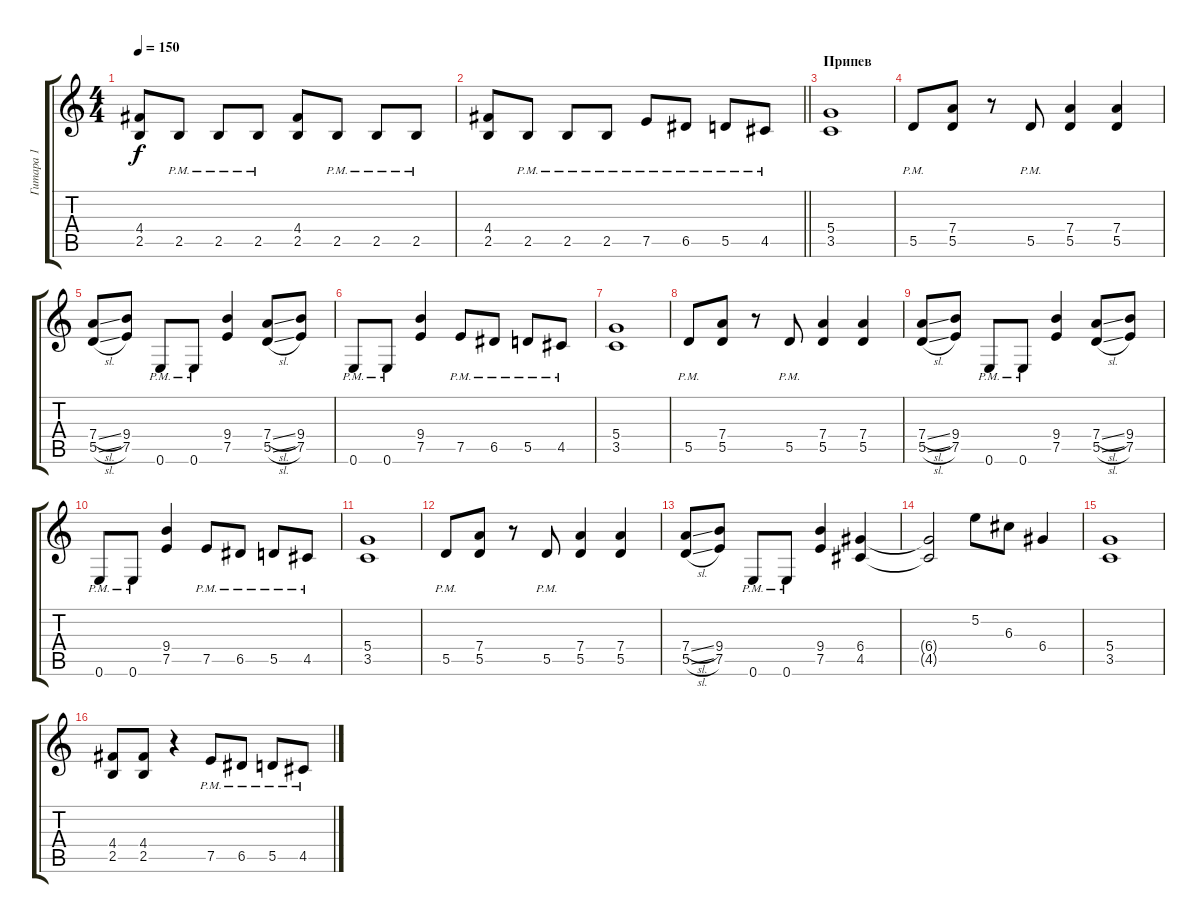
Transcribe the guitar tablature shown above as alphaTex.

\track ("Гитара 1" "Гитара 1") {instrument acousticguitarsteel}
\staff {score tabs}
\tuning (E4 B3 G3 D3 A2 E2) {hide}
\ts (4 4)
\tempo 150
\clef g2
\ks c
(4.4 2.5).8{dy f} 2.5{pm}.8 2.5{pm}.8 2.5{pm}.8 (4.4 2.5).8 2.5{pm}.8 2.5{pm}.8 2.5{pm}.8 |
\barLineRight lightlight
(4.4 2.5).8 2.5{pm}.8 2.5{pm}.8 2.5{pm}.8 7.5{pm}.8 6.5{pm}.8 5.5{pm}.8 4.5{pm}.8 |
\section ("" "Припев")
(5.4 3.5).1 |
5.5{pm}.8 (7.4 5.5).8 r.8 5.5{pm}.8 (7.4 5.5).4 (7.4 5.5).4 |
(7.4{sl} 5.5{sl}).8 (9.4 7.5).8 0.6{pm}.8 0.6{pm}.8 (9.4 7.5).4 (7.4{sl} 5.5{sl}).8 (9.4 7.5).8 |
0.6{pm}.8 0.6{pm}.8 (9.4 7.5).4 7.5{pm}.8 6.5{pm}.8 5.5{pm}.8 4.5{pm}.8 |
(5.4 3.5).1 |
5.5{pm}.8 (7.4 5.5).8 r.8 5.5{pm}.8 (7.4 5.5).4 (7.4 5.5).4 |
(7.4{sl} 5.5{sl}).8 (9.4 7.5).8 0.6{pm}.8 0.6{pm}.8 (9.4 7.5).4 (7.4{sl} 5.5{sl}).8 (9.4 7.5).8 |
0.6{pm}.8 0.6{pm}.8 (9.4 7.5).4 7.5{pm}.8 6.5{pm}.8 5.5{pm}.8 4.5{pm}.8 |
(5.4 3.5).1 |
5.5{pm}.8 (7.4 5.5).8 r.8 5.5{pm}.8 (7.4 5.5).4 (7.4 5.5).4 |
(7.4{sl} 5.5{sl}).8 (9.4 7.5).8 0.6{pm}.8 0.6{pm}.8 (9.4 7.5).4 (6.4 4.5).4 |
(6.4{t} 4.5{t}).2 5.2.8 6.3.8 6.4.4 |
(5.4 3.5).1 |
(4.4 2.5).8 (4.4 2.5).8 r.4 7.5{pm}.8 6.5{pm}.8 5.5{pm}.8 4.5{pm}.8
